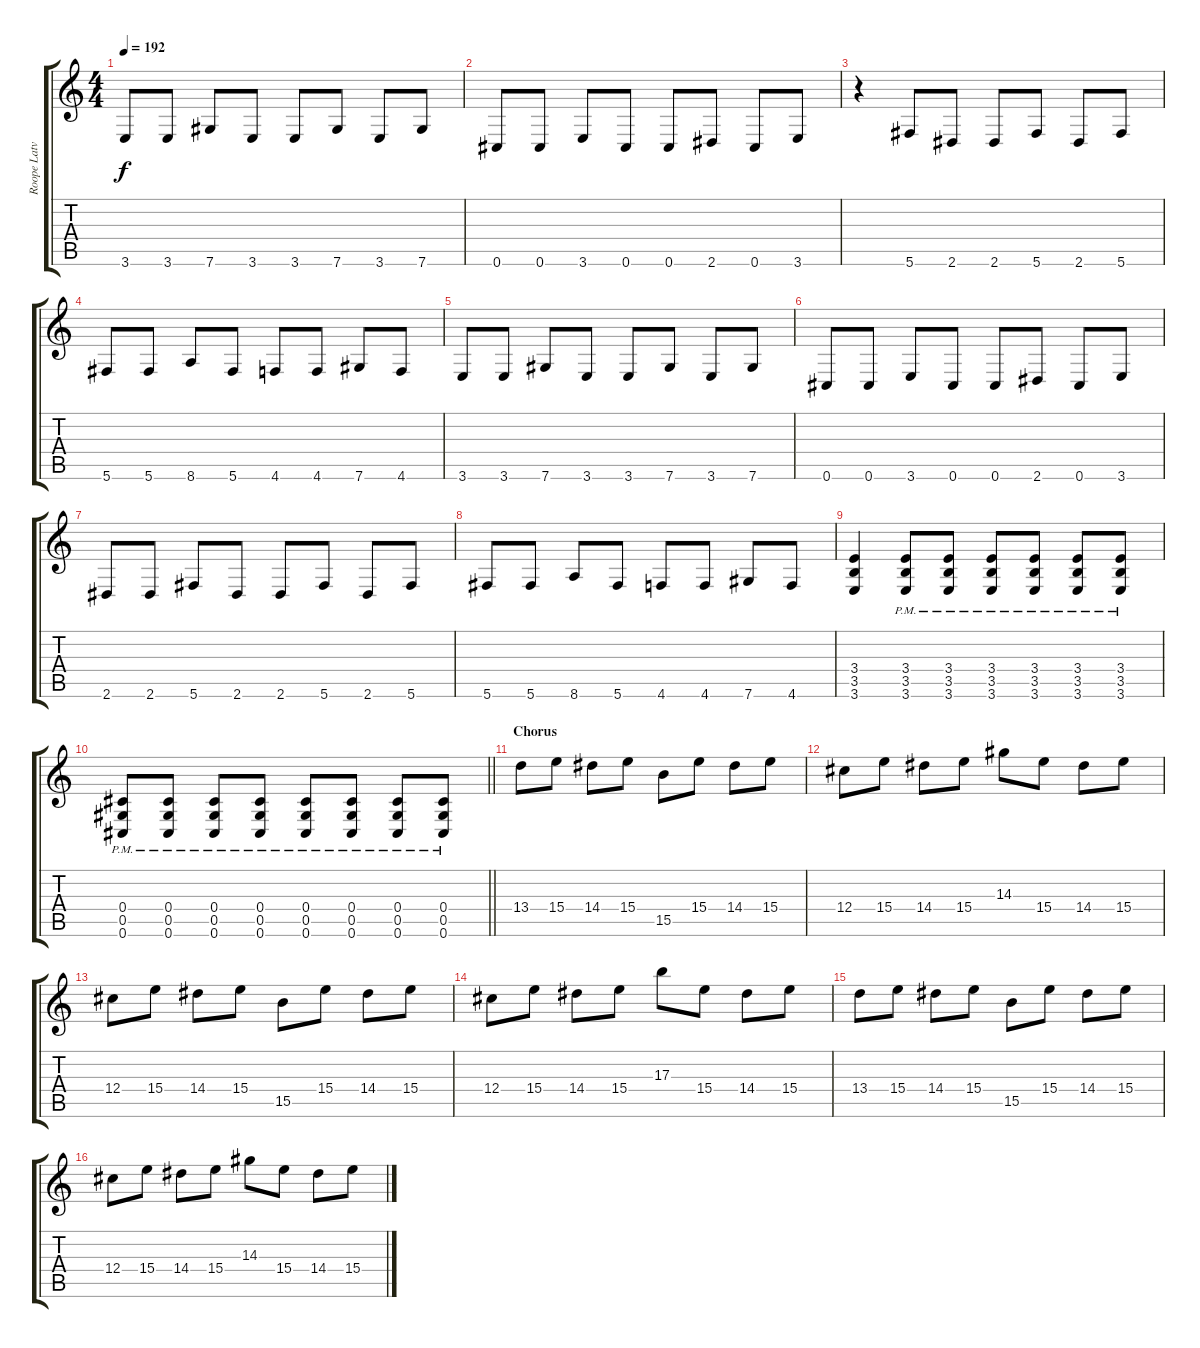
\track ("Roope Latvala" "Roope Latv") {instrument distortionguitar}
\staff {score tabs}
\tuning (Eb4 Bb3 Gb3 Db3 Ab2 Db2) {hide}
\ts (4 4)
\tempo 192
\clef g2
\ks c
3.6.8{dy f} 3.6.8 7.6.8 3.6.8 3.6.8 7.6.8 3.6.8 7.6.8 |
0.6.8 0.6.8 3.6.8 0.6.8 0.6.8 2.6.8 0.6.8 3.6.8 |
r.4 5.6.8 2.6.8 2.6.8 5.6.8 2.6.8 5.6.8 |
5.6.8 5.6.8 8.6.8 5.6.8 4.6.8 4.6.8 7.6.8 4.6.8 |
3.6.8 3.6.8 7.6.8 3.6.8 3.6.8 7.6.8 3.6.8 7.6.8 |
0.6.8 0.6.8 3.6.8 0.6.8 0.6.8 2.6.8 0.6.8 3.6.8 |
2.6.8 2.6.8 5.6.8 2.6.8 2.6.8 5.6.8 2.6.8 5.6.8 |
5.6.8 5.6.8 8.6.8 5.6.8 4.6.8 4.6.8 7.6.8 4.6.8 |
(3.4 3.5 3.6).4 (3.4{pm} 3.5{pm} 3.6{pm}).8 (3.4{pm} 3.5{pm} 3.6{pm}).8 (3.4{pm} 3.5{pm} 3.6{pm}).8 (3.4{pm} 3.5{pm} 3.6{pm}).8 (3.4{pm} 3.5{pm} 3.6{pm}).8 (3.4{pm} 3.5{pm} 3.6{pm}).8 |
\barLineRight lightlight
(0.4{pm} 0.5{pm} 0.6{pm}).8 (0.4{pm} 0.5{pm} 0.6{pm}).8 (0.4{pm} 0.5{pm} 0.6{pm}).8 (0.4{pm} 0.5{pm} 0.6{pm}).8 (0.4{pm} 0.5{pm} 0.6{pm}).8 (0.4{pm} 0.5{pm} 0.6{pm}).8 (0.4{pm} 0.5{pm} 0.6{pm}).8 (0.4{pm} 0.5{pm} 0.6{pm}).8 |
\section ("" "Chorus")
13.4.8 15.4.8 14.4.8 15.4.8 15.5.8 15.4.8 14.4.8 15.4.8 |
12.4.8 15.4.8 14.4.8 15.4.8 14.3.8 15.4.8 14.4.8 15.4.8 |
12.4.8 15.4.8 14.4.8 15.4.8 15.5.8 15.4.8 14.4.8 15.4.8 |
12.4.8 15.4.8 14.4.8 15.4.8 17.3.8 15.4.8 14.4.8 15.4.8 |
13.4.8 15.4.8 14.4.8 15.4.8 15.5.8 15.4.8 14.4.8 15.4.8 |
12.4.8 15.4.8 14.4.8 15.4.8 14.3.8 15.4.8 14.4.8 15.4.8
